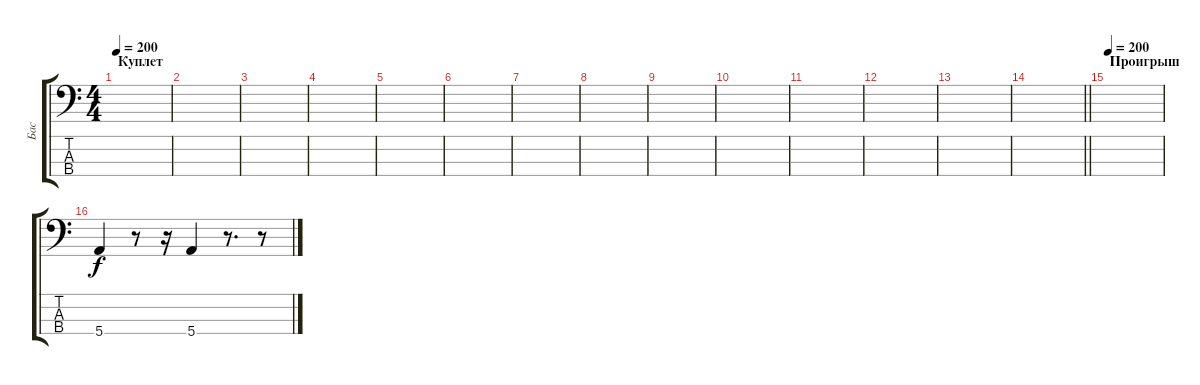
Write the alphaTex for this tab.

\track ("Бас" "Бас") {instrument electricbassfinger}
\staff {score tabs}
\tuning (G2 D2 A1 E1) {hide}
\ts (4 4)
\section ("" "Куплет")
\tempo 200
\clef f4
\ks c
|
|
|
|
|
|
|
|
|
|
|
|
|
\barLineRight lightlight
|
\section ("" "Проигрыш")
\tempo 200
|
5.4.4 r.8 r.16 5.4.4 r.8{d} r.8
